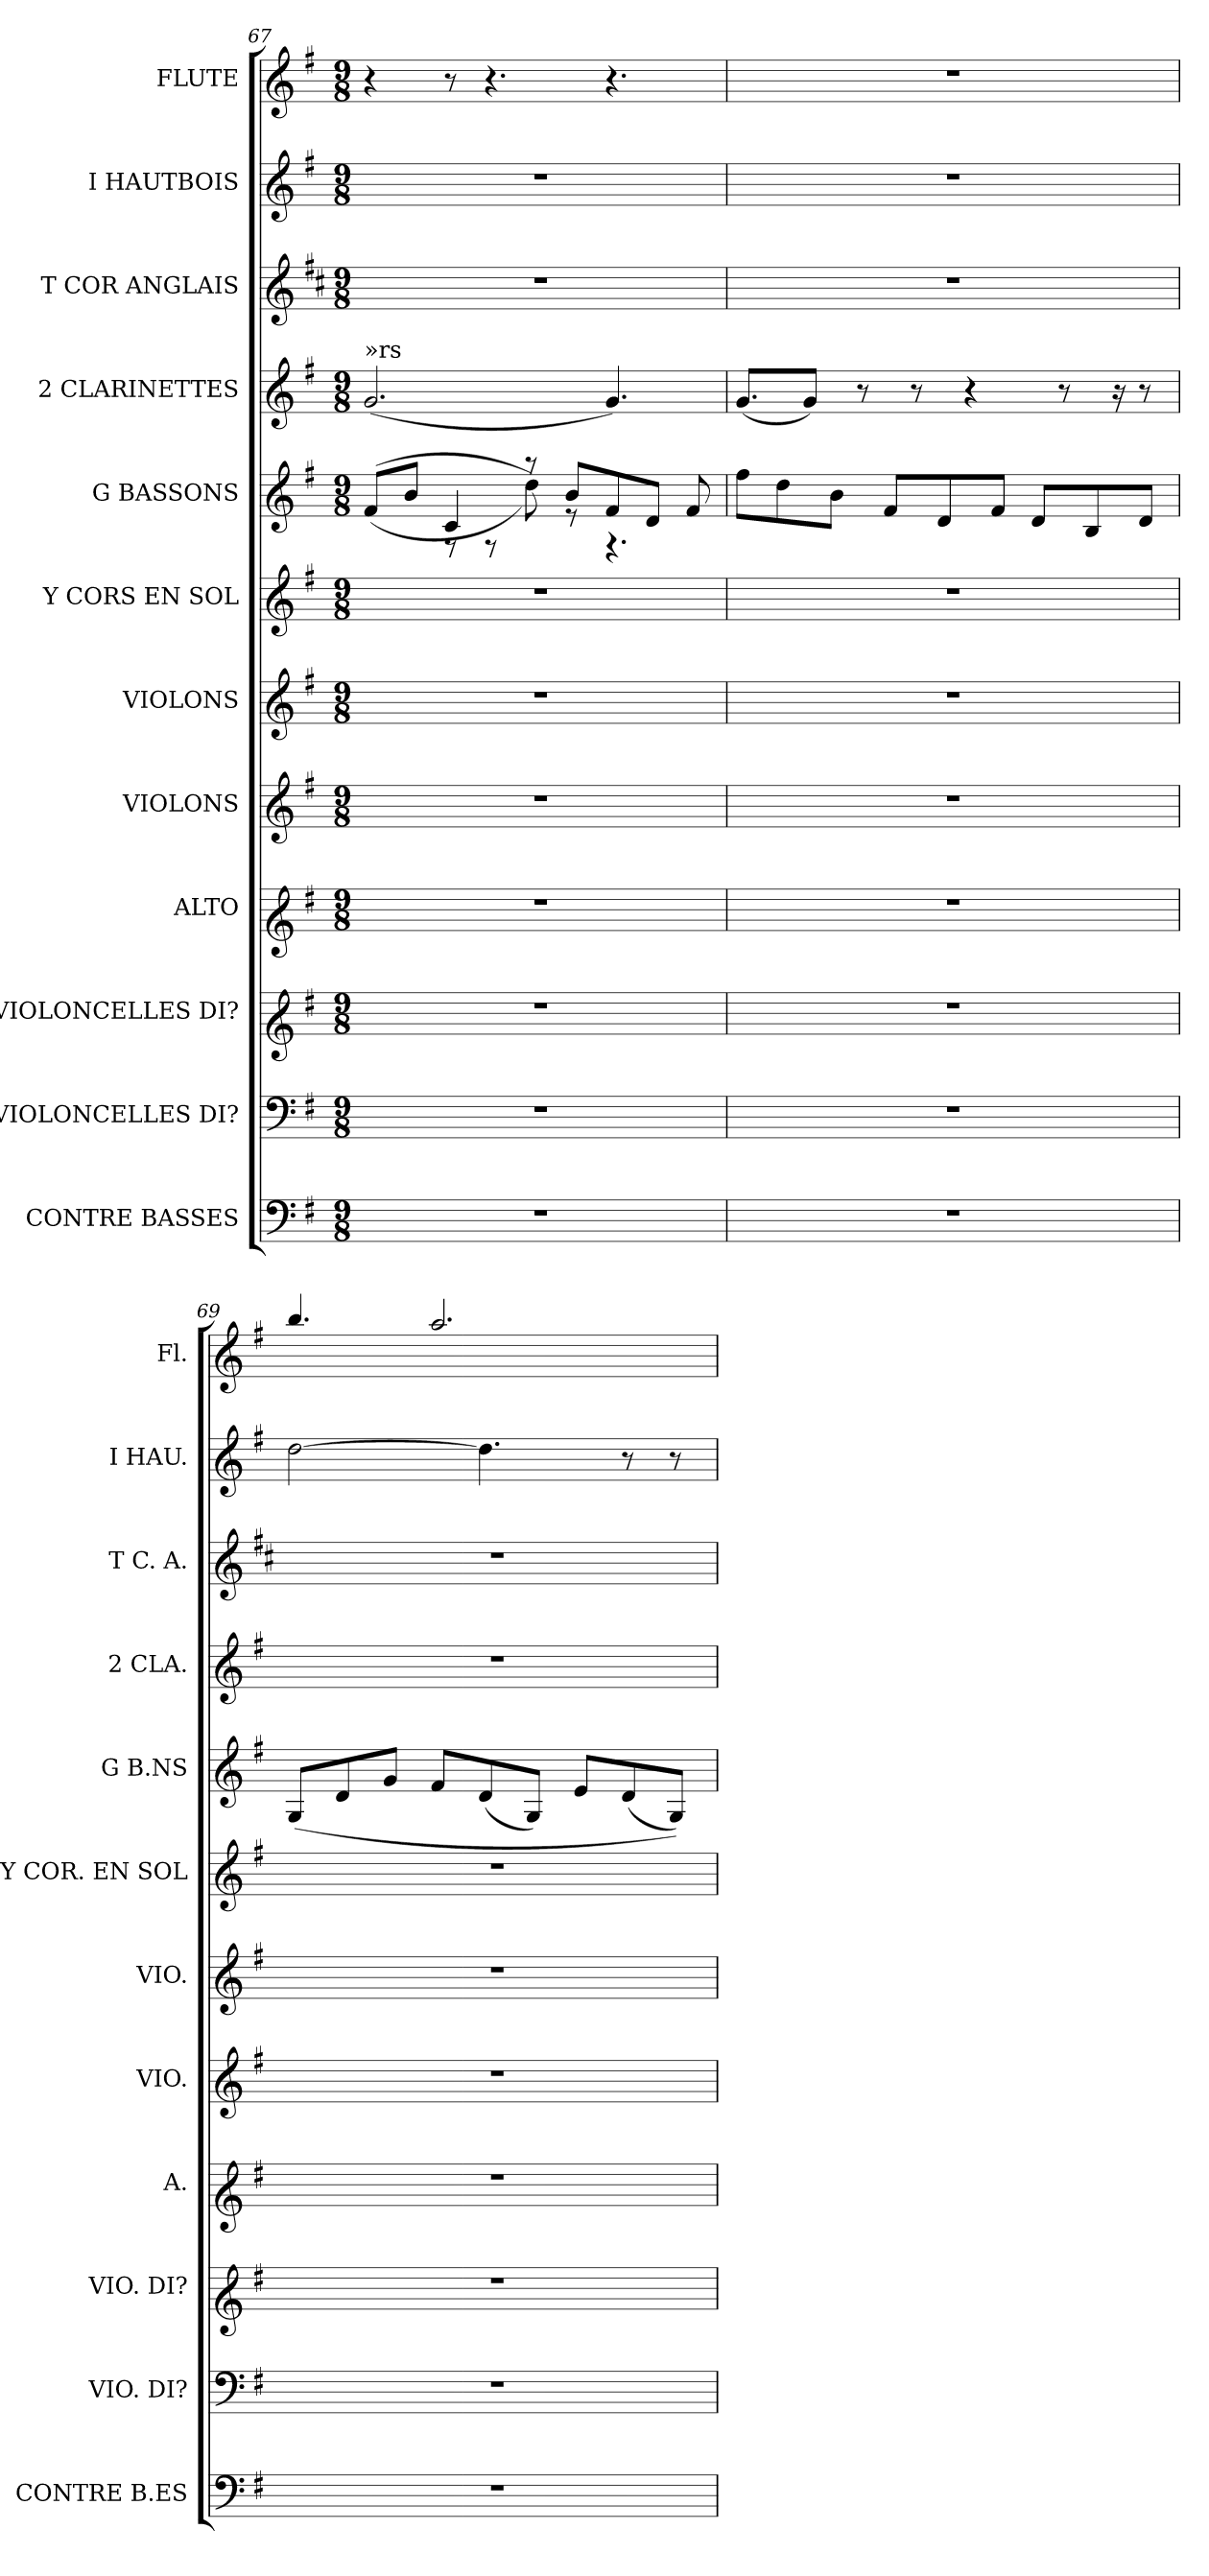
**kern	**kern	**kern	**kern	**kern	**kern	**kern	**kern	**kern	**kern	**kern	**kern
*part12	*part11	*part10	*part9	*part8	*part7	*part6	*part5	*part4	*part3	*part2	*part1
*staff12	*staff11	*staff10	*staff9	*staff8	*staff7	*staff6	*staff5	*staff4	*staff3	*staff2	*staff1
*I"CONTRE BASSES	*I"VIOLONCELLES DI?	*I"VIOLONCELLES DI?	*I"ALTO	*I"VIOLONS	*I"VIOLONS	*I"Y CORS EN SOL	*I"G BASSONS	*I"2 CLARINETTES	*I"T COR ANGLAIS	*I"I HAUTBOIS	*I"FLUTE
*I'CONTRE B.ES	*I'VIO. DI?	*I'VIO. DI?	*I'A.	*I'VIO.	*I'VIO.	*I'Y COR. EN SOL	*I'G B.NS	*I'2 CLA.	*I'T C. A.	*I'I HAU.	*I'Fl.
!!LO:LB:g=z
*clefF4	*clefF4	*clefG1	*clefG1	*clefG2	*clefG2	*clefG2	*clefG2	*clefG2	*clefG2	*clefG2	*clefG2
*	*	*	*	*	*	*	*	*	*ITrd4c7	*	*
*k[f#]	*k[f#]	*k[f#]	*k[f#]	*k[f#]	*k[f#]	*k[f#]	*k[f#]	*k[f#]	*k[f#]	*k[f#]	*k[f#]
*G:	*G:	*G:	*G:	*G:	*G:	*G:	*G:	*G:	*G:	*G:	*G:
*M9/8	*M9/8	*M9/8	*M9/8	*M9/8	*M9/8	*M9/8	*M9/8	*M9/8	*M9/8	*M9/8	*M9/8
=67	=67	=67	=67	=67	=67	=67	=67	=67	=67	=67	=67
!	!	!	!	!	!	!	!	!LO:TX:a:t=»rs	!	!	!
!LO:N:vis=1	!LO:N:vis=1	!LO:N:vis=1	!LO:N:vis=1	!LO:N:vis=1	!LO:N:vis=1	!LO:N:vis=1	!	!	!LO:N:vis=1	!LO:N:vis=1	!
*	*	*	*	*	*	*	*^	*	*	*	*
8%9r	8%9r	8%9r	8%9r	8%9r	8%9r	8%9r	8ryy	((8f#i/L	(2.gi/	8%9r	8%9r	4r
.	.	.	.	.	.	.	8ryy	8bi/J	.	.	.	.
.	.	.	.	.	.	.	4ci/	8r	.	.	.	8r
.	.	.	.	.	.	.	.	8r	.	.	.	4.r
.	.	.	.	.	.	.	8r	8ddi\))	.	.	.	.
.	.	.	.	.	.	.	8bi/L	8r	.	.	.	.
.	.	.	.	.	.	.	8f#i/	4.r	4.gi/)	.	.	4.r
.	.	.	.	.	.	.	8di/J	.	.	.	.	.
.	.	.	.	.	.	.	8f#i/	.	.	.	.	.
*	*	*	*	*	*	*	*v	*v	*	*	*	*
=68	=68	=68	=68	=68	=68	=68	=68	=68	=68	=68	=68
!LO:N:vis=1	!LO:N:vis=1	!LO:N:vis=1	!LO:N:vis=1	!LO:N:vis=1	!LO:N:vis=1	!LO:N:vis=1	!	!	!LO:N:vis=1	!LO:N:vis=1	!LO:N:vis=1
8%9r	8%9r	8%9r	8%9r	8%9r	8%9r	8%9r	8ff#i\L	(8.gi/L	8%9r	8%9r	8%9r
.	.	.	.	.	.	.	8ddi\	.	.	.	.
.	.	.	.	.	.	.	.	8gi/J)	.	.	.
.	.	.	.	.	.	.	8bi\J	.	.	.	.
.	.	.	.	.	.	.	.	8r	.	.	.
.	.	.	.	.	.	.	8f#i/L	.	.	.	.
.	.	.	.	.	.	.	.	8r	.	.	.
.	.	.	.	.	.	.	8di/	.	.	.	.
.	.	.	.	.	.	.	.	4r	.	.	.
.	.	.	.	.	.	.	8f#i/J	.	.	.	.
.	.	.	.	.	.	.	8di/L	.	.	.	.
.	.	.	.	.	.	.	.	8r	.	.	.
.	.	.	.	.	.	.	8Bi/	.	.	.	.
.	.	.	.	.	.	.	.	16r	.	.	.
.	.	.	.	.	.	.	8di/J	8r	.	.	.
=69	=69	=69	=69	=69	=69	=69	=69	=69	=69	=69	=69
!LO:N:vis=1	!LO:N:vis=1	!LO:N:vis=1	!LO:N:vis=1	!LO:N:vis=1	!LO:N:vis=1	!LO:N:vis=1	!	!LO:N:vis=1	!LO:N:vis=1	!	!
8%9r	8%9r	8%9r	8%9r	8%9r	8%9r	8%9r	(8Gi/L	8%9r	8%9r	[>2ddi\	4.bbi/
.	.	.	.	.	.	.	8di/	.	.	.	.
.	.	.	.	.	.	.	8gi/J	.	.	.	.
.	.	.	.	.	.	.	8f#i/L	.	.	.	2.aai/
.	.	.	.	.	.	.	(8di/	.	.	4.ddi\]	.
.	.	.	.	.	.	.	8Gi/J)	.	.	.	.
.	.	.	.	.	.	.	8ei/L	.	.	.	.
.	.	.	.	.	.	.	(8di/	.	.	8r	.
.	.	.	.	.	.	.	8Gi/J))	.	.	8r	.
=	=	=	=	=	=	=	=	=	=	=	=
*-	*-	*-	*-	*-	*-	*-	*-	*-	*-	*-	*-
